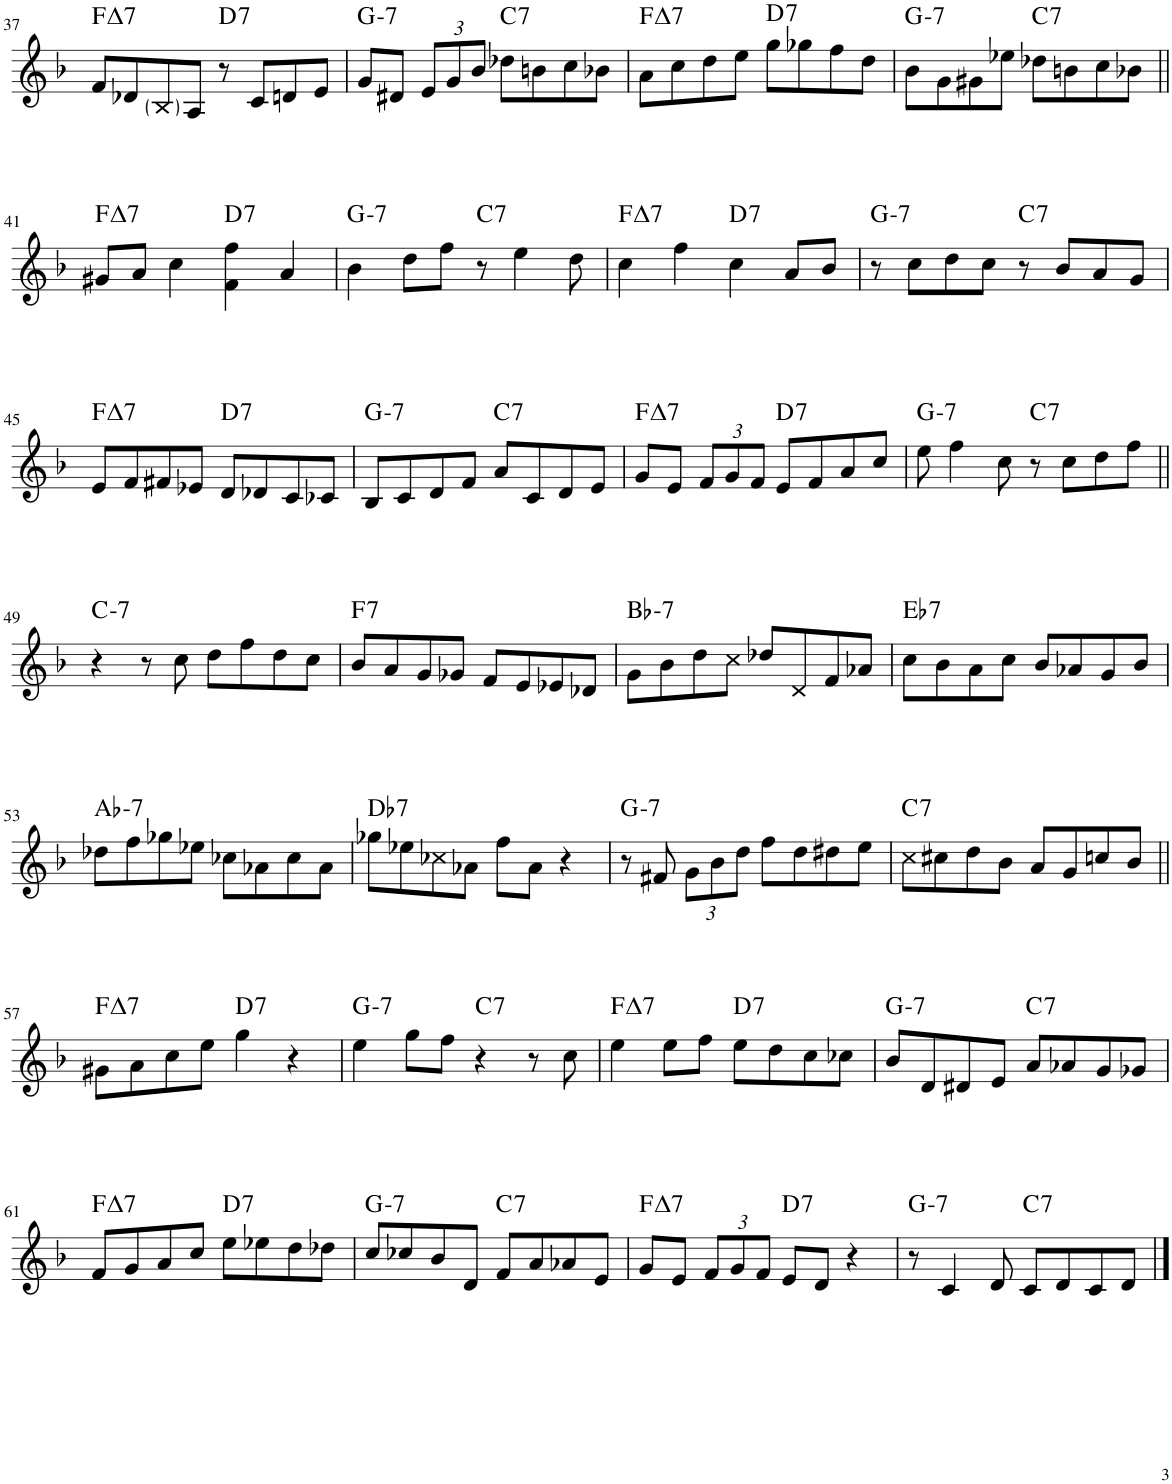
**kern	**harte
*part1	*part1
*staff1	*
*I"Piano	*
*I'Pno.	*
!!LO:PB:g=z
*clefG2	*
*k[b-]	*
*M4/4	*
=37	=37
!	!LO:H:kt=7
8f/L	F:maj7
8d-X/	.
8B-/	.
8A/J	.
!	!LO:H:kt=7
8r	D:7
8c/L	.
8dn/	.
8e/J	.
=38	=38
!	!LO:H:kt=7
8g/L	G:min7
8d#X/J	.
*Xbrackettup	*
12e/L	.
12g/	.
12b-/J	.
!	!LO:H:kt=7
8dd-X\L	C:7
8bn\	.
8cc\	.
8b-X\J	.
=39	=39
!	!LO:H:kt=7
8a\L	F:maj7
8cc\	.
8dd\	.
8ee\J	.
!	!LO:H:kt=7
8gg\L	D:7
8gg-X\	.
8ff\	.
8dd\J	.
=40	=40
!	!LO:H:kt=7
8b-\L	G:min7
8g\	.
8g#X\	.
8ee-X\J	.
!	!LO:H:kt=7
8dd-X\L	C:7
8bn\	.
8cc\	.
8b-X\J	.
!!LO:LB:g=z
=41||	=41||
!	!LO:H:kt=7
8g#X/L	F:maj7
8a/J	.
4cc\	.
!	!LO:H:kt=7
4f\ 4ff\	D:7
4a/	.
=42	=42
!	!LO:H:kt=7
4b-\	G:min7
8dd\L	.
8ff\J	.
!	!LO:H:kt=7
8r	C:7
4ee\	.
8dd\	.
=43	=43
!	!LO:H:kt=7
4cc\	F:maj7
4ff\	.
!	!LO:H:kt=7
4cc\	D:7
8a/L	.
8b-/J	.
=44	=44
!	!LO:H:kt=7
8r	G:min7
8cc\L	.
8dd\	.
8cc\J	.
!	!LO:H:kt=7
8r	C:7
8b-/L	.
8a/	.
8g/J	.
!!LO:LB:g=z
=45	=45
!	!LO:H:kt=7
8e/L	F:maj7
8f/	.
8f#X/	.
8e-X/J	.
!	!LO:H:kt=7
8d/L	D:7
8d-X/	.
8c/	.
8c-X/J	.
=46	=46
!	!LO:H:kt=7
8B-/L	G:min7
8c/	.
8d/	.
8f/J	.
!	!LO:H:kt=7
8a/L	C:7
8c/	.
8d/	.
8e/J	.
=47	=47
!	!LO:H:kt=7
8g/L	F:maj7
8e/J	.
12f/L	.
12g/	.
12f/J	.
!	!LO:H:kt=7
8e/L	D:7
8f/	.
8a/	.
8cc/J	.
=48	=48
!	!LO:H:kt=7
8ee\	G:min7
4ff\	.
8cc\	.
!	!LO:H:kt=7
8r	C:7
8cc\L	.
8dd\	.
8ff\J	.
!!LO:LB:g=z
=49||	=49||
!	!LO:H:kt=7
4r	C:min7
8r	.
8cc\	.
8dd\L	.
8ff\	.
8dd\	.
8cc\J	.
=50	=50
!	!LO:H:kt=7
8b-/L	F:7
8a/	.
8g/	.
8g-X/J	.
8f/L	.
8e/	.
8e-X/	.
8d-X/J	.
=51	=51
!	!LO:H:kt=7
8g\L	Bb:min7
8b-\	.
8dd\	.
8cc\J	.
8dd-X/L	.
8d/	.
8f/	.
8a-X/J	.
=52	=52
!	!LO:H:kt=7
8cc\L	Eb:7
8b-\	.
8a\	.
8cc\J	.
8b-/L	.
8a-X/	.
8g/	.
8b-/J	.
!!LO:LB:g=z
=53	=53
!	!LO:H:kt=7
8dd-X\L	Ab:min7
8ff\	.
8gg-X\	.
8ee-X\J	.
8cc-X\L	.
8a-X\	.
8cc-\	.
8a-\J	.
=54	=54
!	!LO:H:kt=7
8gg-X\L	Db:7
8ee-X\	.
8cc-X\	.
8a-X\J	.
8ff\L	.
8a-\J	.
4r	.
=55	=55
!	!LO:H:kt=7
8r	G:min7
8f#X/	.
12g\L	.
12b-\	.
12dd\J	.
8ff\L	.
8dd\	.
8dd#X\	.
8ee\J	.
=56	=56
!	!LO:H:kt=7
8cc\L	C:7
8cc#X\	.
8dd\	.
8b-\J	.
8a/L	.
8g/	.
8ccn/	.
8b-/J	.
!!LO:LB:g=z
=57||	=57||
!	!LO:H:kt=7
8g#X\L	F:maj7
8a\	.
8cc\	.
8ee\J	.
!	!LO:H:kt=7
4gg\	D:7
4r	.
=58	=58
!	!LO:H:kt=7
4ee\	G:min7
8gg\L	.
8ff\J	.
!	!LO:H:kt=7
4r	C:7
8r	.
8cc\	.
=59	=59
!	!LO:H:kt=7
4ee\	F:maj7
8ee\L	.
8ff\J	.
!	!LO:H:kt=7
8ee\L	D:7
8dd\	.
8cc\	.
8cc-X\J	.
=60	=60
!	!LO:H:kt=7
8b-/L	G:min7
8d/	.
8d#X/	.
8e/J	.
!	!LO:H:kt=7
8a/L	C:7
8a-X/	.
8g/	.
8g-X/J	.
!!LO:LB:g=z
=61	=61
!	!LO:H:kt=7
8f/L	F:maj7
8g/	.
8a/	.
8cc/J	.
!	!LO:H:kt=7
8ee\L	D:7
8ee-X\	.
8dd\	.
8dd-X\J	.
=62	=62
!	!LO:H:kt=7
8cc/L	G:min7
8cc-X/	.
8b-/	.
8d/J	.
!	!LO:H:kt=7
8f/L	C:7
8a/	.
8a-X/	.
8e/J	.
=63	=63
!	!LO:H:kt=7
8g/L	F:maj7
8e/J	.
12f/L	.
12g/	.
12f/J	.
!	!LO:H:kt=7
8e/L	D:7
8d/J	.
4r	.
=64	=64
!	!LO:H:kt=7
8r	G:min7
4c/	.
8d/	.
!	!LO:H:kt=7
8c/L	C:7
8d/	.
8c/	.
8d/J	.
==	==
*-	*-
